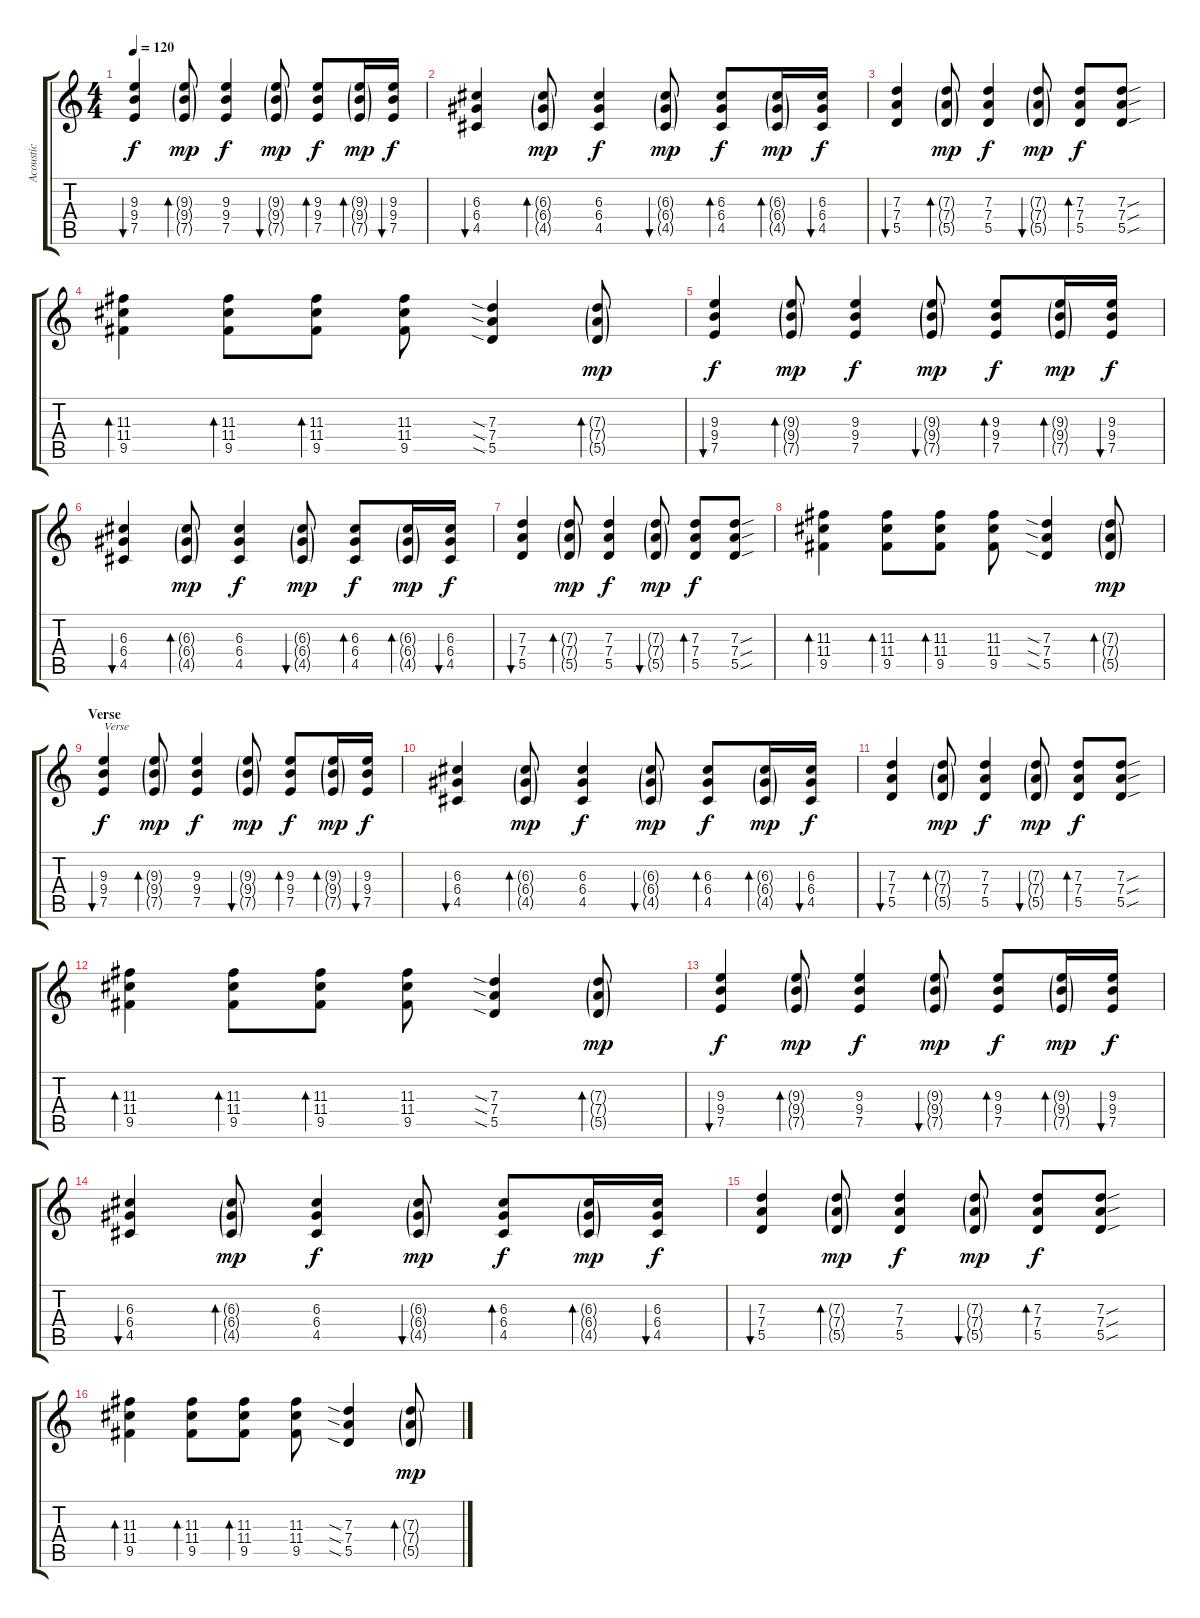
\track ("Acoustic" "Acoustic") {instrument acousticguitarsteel}
\staff {score tabs}
\tuning (E4 B3 G3 D3 A2 E2) {hide}
\ts (4 4)
\tempo 120
\clef g2
\ks c
(9.3 9.4 7.5).4{bu 60 dy f instrument acousticguitarsteel} (9.3{g} 9.4{g} 7.5{g}).8{bd 60 dy mp} (9.3 9.4 7.5).4{dy f} (9.3{g} 9.4{g} 7.5{g}).8{bu 60 dy mp} (9.3 9.4 7.5).8{bd 60 dy f} (9.3{g} 9.4{g} 7.5{g}).16{bd 60 dy mp} (9.3 9.4 7.5).16{bu 60 dy f} |
(6.3 6.4 4.5).4{bu 60} (6.3{g} 6.4{g} 4.5{g}).8{bd 60 dy mp} (6.3 6.4 4.5).4{dy f} (6.3{g} 6.4{g} 4.5{g}).8{bu 60 dy mp} (6.3 6.4 4.5).8{bd 60 dy f} (6.3{g} 6.4{g} 4.5{g}).16{bd 60 dy mp} (6.3 6.4 4.5).16{bu 60 dy f} |
(7.3 7.4 5.5).4{bu 60} (7.3{g} 7.4{g} 5.5{g}).8{bd 60 dy mp} (7.3 7.4 5.5).4{dy f} (7.3{g} 7.4{g} 5.5{g}).8{bu 60 dy mp} (7.3 7.4 5.5).8{bd 60 dy f} (7.3{sou} 7.4{sou} 5.5{sou}).8 |
(11.3 11.4 9.5).4{bd 60} (11.3 11.4 9.5).8{bd 60} (11.3 11.4 9.5).8{bd 60} (11.3 11.4 9.5).8 (7.3{sia} 7.4{sia} 5.5{sia}).4 (7.3{g} 7.4{g} 5.5{g}).8{bd 60 dy mp} |
(9.3 9.4 7.5).4{bu 60 dy f} (9.3{g} 9.4{g} 7.5{g}).8{bd 60 dy mp} (9.3 9.4 7.5).4{dy f} (9.3{g} 9.4{g} 7.5{g}).8{bu 60 dy mp} (9.3 9.4 7.5).8{bd 60 dy f} (9.3{g} 9.4{g} 7.5{g}).16{bd 60 dy mp} (9.3 9.4 7.5).16{bu 60 dy f} |
(6.3 6.4 4.5).4{bu 60} (6.3{g} 6.4{g} 4.5{g}).8{bd 60 dy mp} (6.3 6.4 4.5).4{dy f} (6.3{g} 6.4{g} 4.5{g}).8{bu 60 dy mp} (6.3 6.4 4.5).8{bd 60 dy f} (6.3{g} 6.4{g} 4.5{g}).16{bd 60 dy mp} (6.3 6.4 4.5).16{bu 60 dy f} |
(7.3 7.4 5.5).4{bu 60} (7.3{g} 7.4{g} 5.5{g}).8{bd 60 dy mp} (7.3 7.4 5.5).4{dy f} (7.3{g} 7.4{g} 5.5{g}).8{bu 60 dy mp} (7.3 7.4 5.5).8{bd 60 dy f} (7.3{sou} 7.4{sou} 5.5{sou}).8 |
(11.3 11.4 9.5).4{bd 60} (11.3 11.4 9.5).8{bd 60} (11.3 11.4 9.5).8{bd 60} (11.3 11.4 9.5).8 (7.3{sia} 7.4{sia} 5.5{sia}).4 (7.3{g} 7.4{g} 5.5{g}).8{bd 60 dy mp} |
\section ("" "Verse")
(9.3 9.4 7.5).4{bu 60 txt "Verse" dy f} (9.3{g} 9.4{g} 7.5{g}).8{bd 60 dy mp} (9.3 9.4 7.5).4{dy f} (9.3{g} 9.4{g} 7.5{g}).8{bu 60 dy mp} (9.3 9.4 7.5).8{bd 60 dy f} (9.3{g} 9.4{g} 7.5{g}).16{bd 60 dy mp} (9.3 9.4 7.5).16{bu 60 dy f} |
(6.3 6.4 4.5).4{bu 60} (6.3{g} 6.4{g} 4.5{g}).8{bd 60 dy mp} (6.3 6.4 4.5).4{dy f} (6.3{g} 6.4{g} 4.5{g}).8{bu 60 dy mp} (6.3 6.4 4.5).8{bd 60 dy f} (6.3{g} 6.4{g} 4.5{g}).16{bd 60 dy mp} (6.3 6.4 4.5).16{bu 60 dy f} |
(7.3 7.4 5.5).4{bu 60} (7.3{g} 7.4{g} 5.5{g}).8{bd 60 dy mp} (7.3 7.4 5.5).4{dy f} (7.3{g} 7.4{g} 5.5{g}).8{bu 60 dy mp} (7.3 7.4 5.5).8{bd 60 dy f} (7.3{sou} 7.4{sou} 5.5{sou}).8 |
(11.3 11.4 9.5).4{bd 60} (11.3 11.4 9.5).8{bd 60} (11.3 11.4 9.5).8{bd 60} (11.3 11.4 9.5).8 (7.3{sia} 7.4{sia} 5.5{sia}).4 (7.3{g} 7.4{g} 5.5{g}).8{bd 60 dy mp} |
(9.3 9.4 7.5).4{bu 60 dy f} (9.3{g} 9.4{g} 7.5{g}).8{bd 60 dy mp} (9.3 9.4 7.5).4{dy f} (9.3{g} 9.4{g} 7.5{g}).8{bu 60 dy mp} (9.3 9.4 7.5).8{bd 60 dy f} (9.3{g} 9.4{g} 7.5{g}).16{bd 60 dy mp} (9.3 9.4 7.5).16{bu 60 dy f} |
(6.3 6.4 4.5).4{bu 60} (6.3{g} 6.4{g} 4.5{g}).8{bd 60 dy mp} (6.3 6.4 4.5).4{dy f} (6.3{g} 6.4{g} 4.5{g}).8{bu 60 dy mp} (6.3 6.4 4.5).8{bd 60 dy f} (6.3{g} 6.4{g} 4.5{g}).16{bd 60 dy mp} (6.3 6.4 4.5).16{bu 60 dy f} |
(7.3 7.4 5.5).4{bu 60} (7.3{g} 7.4{g} 5.5{g}).8{bd 60 dy mp} (7.3 7.4 5.5).4{dy f} (7.3{g} 7.4{g} 5.5{g}).8{bu 60 dy mp} (7.3 7.4 5.5).8{bd 60 dy f} (7.3{sou} 7.4{sou} 5.5{sou}).8 |
(11.3 11.4 9.5).4{bd 60} (11.3 11.4 9.5).8{bd 60} (11.3 11.4 9.5).8{bd 60} (11.3 11.4 9.5).8 (7.3{sia} 7.4{sia} 5.5{sia}).4 (7.3{g} 7.4{g} 5.5{g}).8{bd 60 dy mp}
